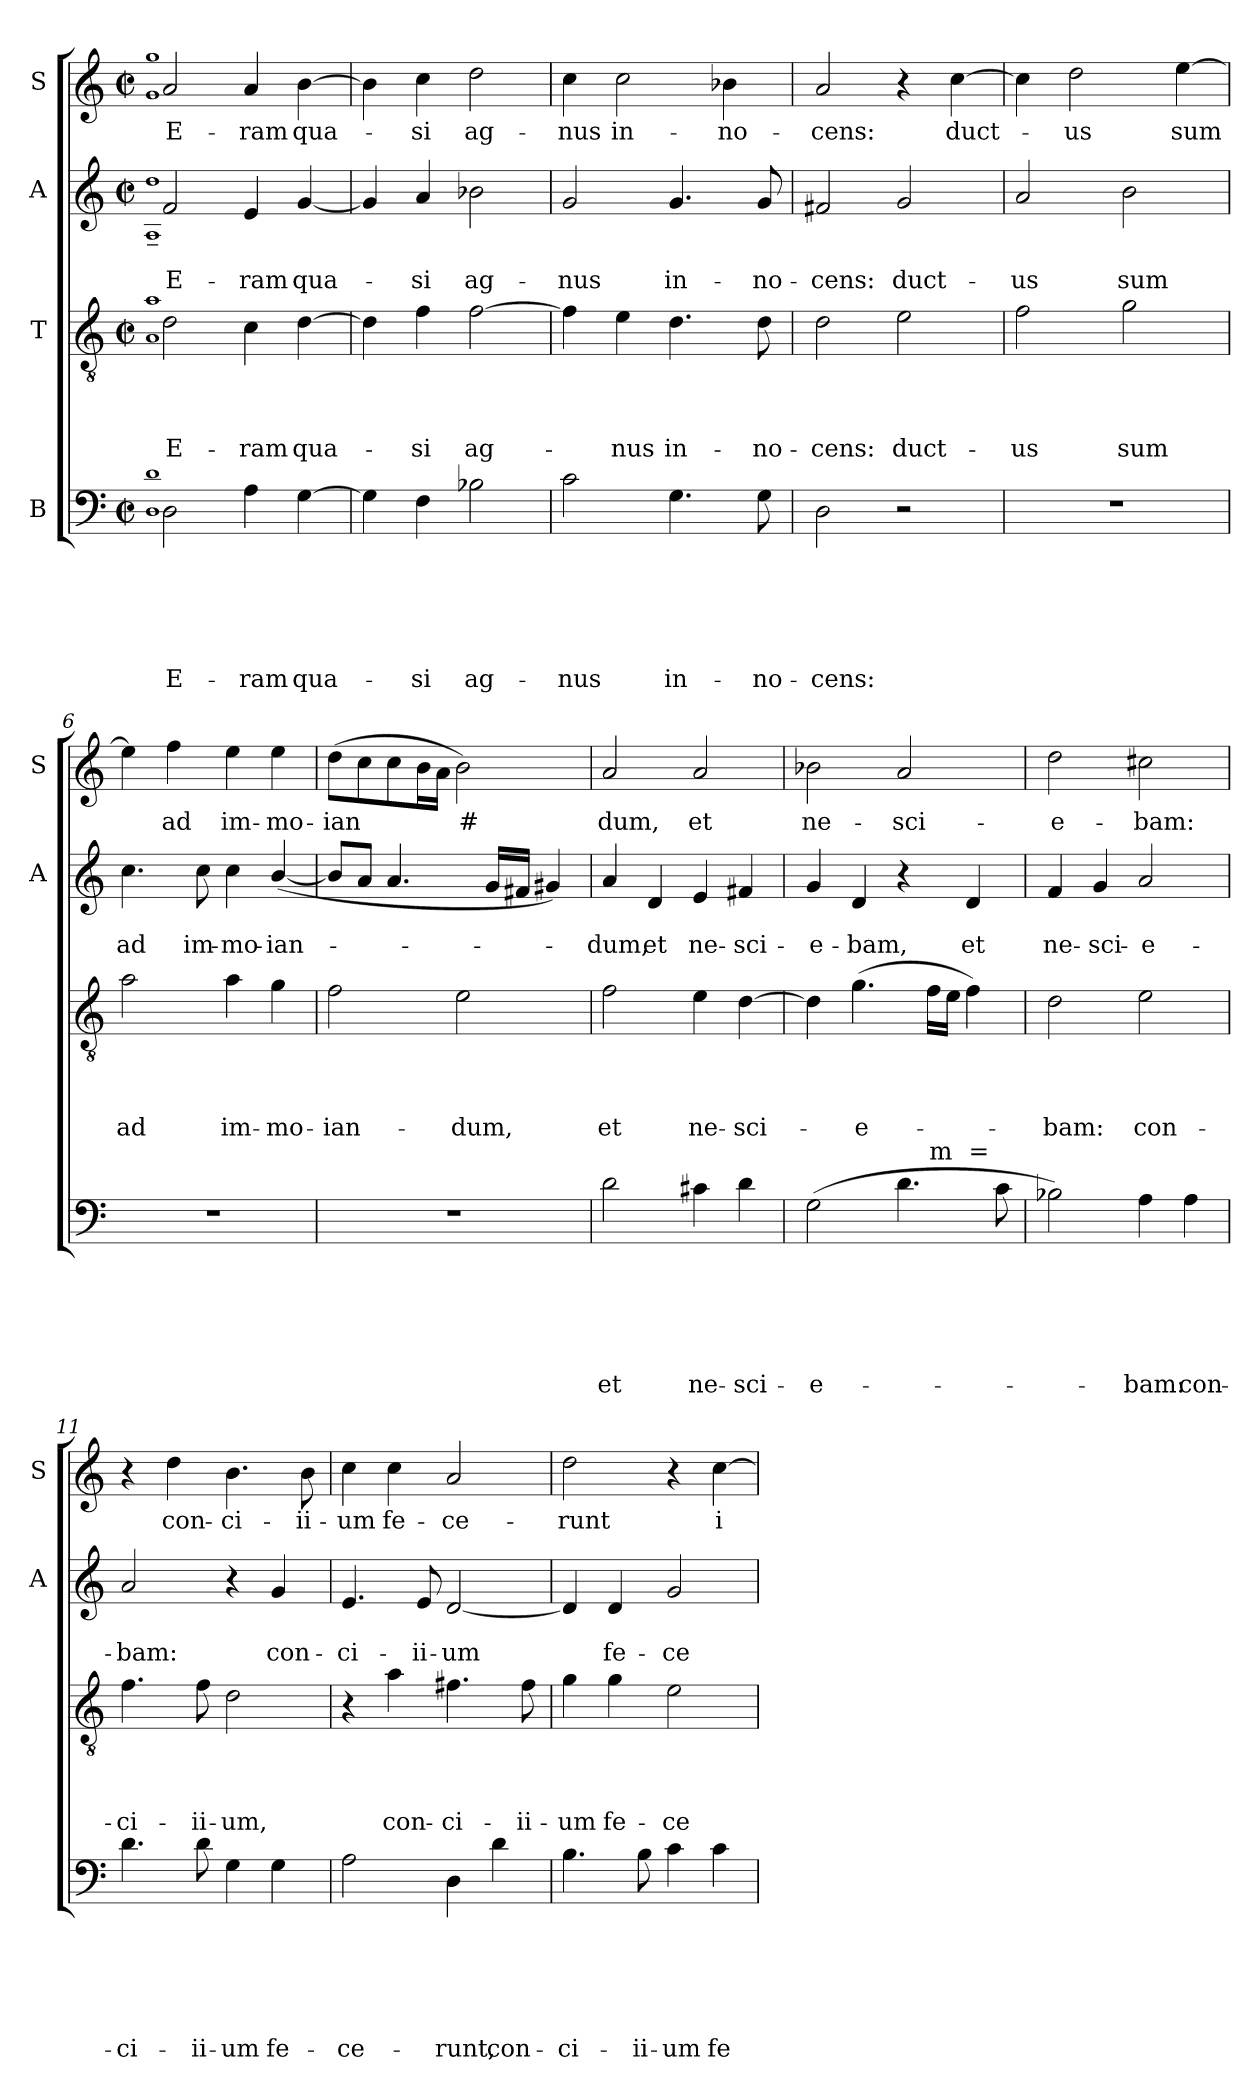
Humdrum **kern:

**kern	**text	**text	**text	**text	**text	**text	**kern	**text	**text	**text	**text	**text	**kern	**text	**text	**kern	**text
*part4	*part4	*part4	*part4	*part4	*part4	*part4	*part3	*part3	*part3	*part3	*part3	*part3	*part2	*part2	*part2	*part1	*part1
*staff4	*staff4	*staff4	*staff4	*staff4	*staff4	*staff4	*staff3	*staff3	*staff3	*staff3	*staff3	*staff3	*staff2	*staff2	*staff2	*staff1	*staff1
*I"B	*	*	*	*	*	*	*I"T	*	*	*	*	*	*I"A	*	*	*I"S	*
*	*	*	*	*	*	*	*	*	*	*	*	*	*I'A	*	*	*I'S	*
*clefF4	*	*	*	*	*	*	*clefGv2	*	*	*	*	*	*clefG2	*	*	*clefG2	*
*k[]	*	*	*	*	*	*	*k[]	*	*	*	*	*	*k[]	*	*	*k[]	*
*C:	*	*	*	*	*	*	*C:	*	*	*	*	*	*C:	*	*	*C:	*
*M2/2	*	*	*	*	*	*	*M2/2	*	*	*	*	*	*M2/2	*	*	*M2/2	*
*met(c|)	*	*	*	*	*	*	*met(c|)	*	*	*	*	*	*met(c|)	*	*	*met(c|)	*
=1	=1	=1	=1	=1	=1	=1	=1	=1	=1	=1	=1	=1	=1	=1	=1	=1	=1
1qD 1qd	.	.	.	.	.	.	1qA 1qa	.	.	.	.	.	1qA~> 1qdd~>	.	.	1qg 1qgg	.
!	!	!	!	!	!	!LO:LY:b	!	!	!	!	!LO:LY:b	!	!	!	!LO:LY:b	!	!LO:LY:b
2D\	.	.	.	.	.	E-	2d\	.	.	.	E-	.	2f/	.	E-	2a/	E-
!	!	!	!	!	!	!LO:LY:b	!	!	!	!	!LO:LY:b	!	!	!	!LO:LY:b	!	!LO:LY:b
4A\	.	.	.	.	.	-ram	4c\	.	.	.	-ram	.	4e/	.	-ram	4a/	-ram
!	!	!	!	!	!	!LO:LY:b	!	!	!	!	!LO:LY:b	!	!	!	!LO:LY:b	!	!LO:LY:b
[>4G\	.	.	.	.	.	qua-	[>4d\	.	.	.	qua-	.	[<4g/	.	qua-	[>4b\	qua-
=2	=2	=2	=2	=2	=2	=2	=2	=2	=2	=2	=2	=2	=2	=2	=2	=2	=2
4G\]	.	.	.	.	.	.	4d\]	.	.	.	.	.	4g/]	.	.	4b\]	.
!	!	!	!	!	!	!LO:LY:b	!	!	!	!	!LO:LY:b	!	!	!	!LO:LY:b	!	!LO:LY:b
4F\	.	.	.	.	.	-si	4f\	.	.	.	-si	.	4a/	.	-si	4cc\	-si
!	!	!	!	!	!	!LO:LY:b	!	!	!	!	!LO:LY:b	!	!	!	!LO:LY:b	!	!LO:LY:b
2B-X\	.	.	.	.	.	ag-	[>2f\	.	.	.	ag-	.	2b-X\	.	ag-	2dd\	ag-
=3	=3	=3	=3	=3	=3	=3	=3	=3	=3	=3	=3	=3	=3	=3	=3	=3	=3
!	!	!	!	!	!	!LO:LY:b	!	!	!	!	!	!	!	!	!LO:LY:b	!	!LO:LY:b
2c\	.	.	.	.	.	-nus	4f\]	.	.	.	.	.	2g/	.	-nus	4cc\	-nus
!	!	!	!	!	!	!	!	!	!	!	!LO:LY:b	!	!	!	!	!	!LO:LY:b
.	.	.	.	.	.	.	4e\	.	.	.	-nus	.	.	.	.	2cc\	in-
!	!	!	!	!	!	!LO:LY:b	!	!	!	!	!LO:LY:b	!	!	!	!LO:LY:b	!	!
4.G\	.	.	.	.	.	in-	4.d\	.	.	.	in-	.	4.g/	.	in-	.	.
!	!	!	!	!	!	!	!	!	!	!	!	!	!	!	!	!	!LO:LY:b
.	.	.	.	.	.	.	.	.	.	.	.	.	.	.	.	4b-X\	-no-
!	!	!	!	!	!	!LO:LY:b	!	!	!	!	!LO:LY:b	!	!	!	!LO:LY:b	!	!
8G\	.	.	.	.	.	-no-	8d\	.	.	.	-no-	.	8g/	.	-no-	.	.
=4	=4	=4	=4	=4	=4	=4	=4	=4	=4	=4	=4	=4	=4	=4	=4	=4	=4
!	!	!	!	!	!	!LO:LY:b	!	!	!	!	!LO:LY:b	!	!	!	!LO:LY:b	!	!LO:LY:b
2D\	.	.	.	.	.	-cens:	2d\	.	.	.	-cens:	.	2f#X/	.	-cens:	2a/	-cens:
!	!	!	!	!	!	!	!	!	!	!	!LO:LY:b	!	!	!	!LO:LY:b	!	!
2r	.	.	.	.	.	.	2e\	.	.	.	duct-	.	2g/	.	duct-	4r	.
!	!	!	!	!	!	!	!	!	!	!	!	!	!	!	!	!	!LO:LY:b
.	.	.	.	.	.	.	.	.	.	.	.	.	.	.	.	[>4cc\	duct-
=5	=5	=5	=5	=5	=5	=5	=5	=5	=5	=5	=5	=5	=5	=5	=5	=5	=5
!	!	!	!	!	!	!	!	!	!	!	!LO:LY:b	!	!	!	!LO:LY:b	!	!
1r	.	.	.	.	.	.	2f\	.	.	.	-us	.	2a/	.	-us	4cc\]	.
!	!	!	!	!	!	!	!	!	!	!	!	!	!	!	!	!	!LO:LY:b
.	.	.	.	.	.	.	.	.	.	.	.	.	.	.	.	2dd\	-us
!	!	!	!	!	!	!	!	!	!	!	!LO:LY:b	!	!	!	!LO:LY:b	!	!
.	.	.	.	.	.	.	2g\	.	.	.	sum	.	2b\	.	sum	.	.
!	!	!	!	!	!	!	!	!	!	!	!	!	!	!	!	!	!LO:LY:b
.	.	.	.	.	.	.	.	.	.	.	.	.	.	.	.	[<4ee\	sum
!!LO:LB:g=z
=6	=6	=6	=6	=6	=6	=6	=6	=6	=6	=6	=6	=6	=6	=6	=6	=6	=6
!	!	!	!	!	!	!	!	!	!	!	!LO:LY:b	!	!	!	!LO:LY:b	!	!
1r	.	.	.	.	.	.	2a\	.	.	.	ad	.	4.cc\	.	ad	4ee\]	.
!	!	!	!	!	!	!	!	!	!	!	!	!	!	!	!	!	!LO:LY:b
.	.	.	.	.	.	.	.	.	.	.	.	.	.	.	.	4ff\	ad
!	!	!	!	!	!	!	!	!	!	!	!	!	!	!	!LO:LY:b	!	!
.	.	.	.	.	.	.	.	.	.	.	.	.	8cc\	.	im-	.	.
!	!	!	!	!	!	!	!	!	!	!	!LO:LY:b	!	!	!	!LO:LY:b	!	!LO:LY:b
.	.	.	.	.	.	.	4a\	.	.	.	im-	.	4cc\	.	-mo-	4ee\	im-
!	!	!	!	!	!	!	!	!	!	!	!LO:LY:b:rj	!	!	!	!LO:LY:b:rj	!	!LO:LY:b:rj
.	.	.	.	.	.	.	4g\	.	.	.	-mo-	.	(<[<4b/	.	-ian-	4ee\	-mo-
=7	=7	=7	=7	=7	=7	=7	=7	=7	=7	=7	=7	=7	=7	=7	=7	=7	=7
!	!	!	!	!	!	!	!	!	!	!	!LO:LY:b	!	!	!	!	!	!LO:LY:b
1r	.	.	.	.	.	.	2f\	.	.	.	-ian-	.	8b/L]	.	.	(>8dd\L	-ian
.	.	.	.	.	.	.	.	.	.	.	.	.	8a/J	.	.	8cc\	.
.	.	.	.	.	.	.	.	.	.	.	.	.	4.a/	.	.	8cc\	.
.	.	.	.	.	.	.	.	.	.	.	.	.	.	.	.	16b\L	.
.	.	.	.	.	.	.	.	.	.	.	.	.	.	.	.	16a\JJ	.
!	!	!	!	!	!	!	!	!	!	!	!LO:LY:b	!	!	!	!	!	!LO:LY:b
.	.	.	.	.	.	.	2e\	.	.	.	-dum,	.	.	.	.	2b\)	#
.	.	.	.	.	.	.	.	.	.	.	.	.	16g/LL	.	.	.	.
.	.	.	.	.	.	.	.	.	.	.	.	.	16f#/JJ	.	.	.	.
.	.	.	.	.	.	.	.	.	.	.	.	.	4g#/)	.	.	.	.
=8	=8	=8	=8	=8	=8	=8	=8	=8	=8	=8	=8	=8	=8	=8	=8	=8	=8
!	!	!	!	!	!	!LO:LY:b	!	!	!	!	!LO:LY:b	!	!	!	!LO:LY:b	!	!LO:LY:b
2d\	.	.	.	.	.	et	2f\	.	.	.	et	.	4a/	.	-dum,	2a/	dum,
!	!	!	!	!	!	!	!	!	!	!	!	!	!	!	!LO:LY:b	!	!
.	.	.	.	.	.	.	.	.	.	.	.	.	4d/	.	et	.	.
!	!	!	!	!	!	!LO:LY:b	!	!	!	!	!LO:LY:b	!	!	!	!LO:LY:b	!	!LO:LY:b
4c#X\	.	.	.	.	.	ne-	4e\	.	.	.	ne-	.	4e/	.	ne-	2a/	et
!	!	!	!	!	!	!LO:LY:b	!	!	!	!	!LO:LY:b	!	!	!	!LO:LY:b	!	!
4d\	.	.	.	.	.	-sci-	[>4d\	.	.	.	-sci-	.	4f#X/	.	-sci-	.	.
=9	=9	=9	=9	=9	=9	=9	=9	=9	=9	=9	=9	=9	=9	=9	=9	=9	=9
!	!	!	!	!	!	!LO:LY:b	!	!	!	!	!	!	!	!	!LO:LY:b	!	!LO:LY:b
(<2G\	.	.	.	.	.	-e-	4d\]	.	.	.	.	.	4g/	.	-e-	2b-X\	ne-
!	!	!	!	!	!	!	!	!	!	!	!LO:LY:b	!	!	!	!LO:LY:b	!	!
.	.	.	.	.	.	.	(>4.g\	.	.	.	-e-	.	4d/	.	-bam,	.	.
!	!	!	!	!	!	!	!	!	!	!	!	!	!	!	!	!	!LO:LY:b
4.d\	.	.	.	.	.	.	.	.	.	.	.	.	4r	.	.	2a/	-sci-
!	!	!	!	!	!	!	!	!	!	!	!	!LO:LY:b:rj	!	!	!	!	!
.	.	.	.	.	.	.	16f\LL	.	.	.	.	m	.	.	.	.	.
.	.	.	.	.	.	.	16e\JJ	.	.	.	.	.	.	.	.	.	.
!	!	!	!	!	!	!	!	!	!	!	!	!LO:LY:b	!	!	!LO:LY:b	!	!
.	.	.	.	.	.	.	4f\)	.	.	.	.	=	4d/	.	et	.	.
8c\	.	.	.	.	.	.	.	.	.	.	.	.	.	.	.	.	.
=10	=10	=10	=10	=10	=10	=10	=10	=10	=10	=10	=10	=10	=10	=10	=10	=10	=10
!	!	!	!	!	!	!	!	!	!	!	!LO:LY:b	!	!	!	!LO:LY:b	!	!LO:LY:b
2B-X\)	.	.	.	.	.	.	2d\	.	.	.	-bam:	.	4f/	.	ne-	2dd\	-e-
!	!	!	!	!	!	!	!	!	!	!	!	!	!	!	!LO:LY:b:rj	!	!
.	.	.	.	.	.	.	.	.	.	.	.	.	4g/	.	-sci-	.	.
!	!	!	!	!	!	!LO:LY:b	!	!	!	!	!LO:LY:b	!	!	!	!LO:LY:b	!	!LO:LY:b
4A\	.	.	.	.	.	-bam:	2e\	.	.	.	con-	.	2a/	.	-e-	2cc#X\	-bam:
!	!	!	!	!	!	!LO:LY:b	!	!	!	!	!	!	!	!	!	!	!
4A\	.	.	.	.	.	con-	.	.	.	.	.	.	.	.	.	.	.
!!LO:LB:g=z
=11	=11	=11	=11	=11	=11	=11	=11	=11	=11	=11	=11	=11	=11	=11	=11	=11	=11
!	!	!	!	!	!	!LO:LY:b	!	!	!	!	!LO:LY:b	!	!	!	!LO:LY:b	!	!
4.d\	.	.	.	.	.	-ci-	4.f\	.	.	.	-ci-	.	2a/	.	-bam:	4r	.
!	!	!	!	!	!	!	!	!	!	!	!	!	!	!	!	!	!LO:LY:b
.	.	.	.	.	.	.	.	.	.	.	.	.	.	.	.	4dd\	con-
!	!	!	!	!	!	!LO:LY:b	!	!	!	!	!LO:LY:b	!	!	!	!	!	!
8d\	.	.	.	.	.	-ii-	8f\	.	.	.	-ii-	.	.	.	.	.	.
!	!	!	!	!	!	!LO:LY:b	!	!	!	!	!LO:LY:b	!	!	!	!	!	!LO:LY:b:rj
4G\	.	.	.	.	.	-um	2d\	.	.	.	-um,	.	4r	.	.	4.b\	-ci-
!	!	!	!	!	!	!LO:LY:b	!	!	!	!	!	!	!	!	!LO:LY:b	!	!
4G\	.	.	.	.	.	fe-	.	.	.	.	.	.	4g/	.	con-	.	.
!	!	!	!	!	!	!	!	!	!	!	!	!	!	!	!	!	!LO:LY:b
.	.	.	.	.	.	.	.	.	.	.	.	.	.	.	.	8b\	-ii-
=12	=12	=12	=12	=12	=12	=12	=12	=12	=12	=12	=12	=12	=12	=12	=12	=12	=12
!	!	!	!	!	!	!LO:LY:b	!	!	!	!	!	!	!	!	!LO:LY:b	!	!LO:LY:b
2A\	.	.	.	.	.	-ce-	4r	.	.	.	.	.	4.e/	.	-ci-	4cc\	-um
!	!	!	!	!	!	!	!	!	!	!	!LO:LY:b	!	!	!	!	!	!LO:LY:b
.	.	.	.	.	.	.	4a\	.	.	.	con-	.	.	.	.	4cc\	fe-
!	!	!	!	!	!	!	!	!	!	!	!	!	!	!	!LO:LY:b	!	!
.	.	.	.	.	.	.	.	.	.	.	.	.	8e/	.	-ii-	.	.
!	!	!	!	!	!	!LO:LY:b	!	!	!	!	!LO:LY:b	!	!	!	!LO:LY:b	!	!LO:LY:b
4D\	.	.	.	.	.	-runt,	4.f#X\	.	.	.	-ci-	.	[<2d/	.	-um	2a/	-ce-
!	!	!	!	!	!	!LO:LY:b	!	!	!	!	!	!	!	!	!	!	!
4d\	.	.	.	.	.	con-	.	.	.	.	.	.	.	.	.	.	.
!	!	!	!	!	!	!	!	!	!	!	!LO:LY:b	!	!	!	!	!	!
.	.	.	.	.	.	.	8f#\	.	.	.	-ii-	.	.	.	.	.	.
=13	=13	=13	=13	=13	=13	=13	=13	=13	=13	=13	=13	=13	=13	=13	=13	=13	=13
!	!	!	!	!	!	!LO:LY:b	!	!	!	!	!LO:LY:b	!	!	!	!	!	!LO:LY:b
4.B\	.	.	.	.	.	-ci-	4g\	.	.	.	-um	.	4d/]	.	.	2dd\	-runt
!	!	!	!	!	!	!	!	!	!	!	!LO:LY:b	!	!	!	!LO:LY:b	!	!
.	.	.	.	.	.	.	4g\	.	.	.	fe-	.	4d/	.	fe-	.	.
!	!	!	!	!	!	!LO:LY:b	!	!	!	!	!	!	!	!	!	!	!
8B\	.	.	.	.	.	-ii-	.	.	.	.	.	.	.	.	.	.	.
!	!	!	!	!	!	!LO:LY:b	!	!	!	!	!LO:LY:b	!	!	!	!LO:LY:b	!	!
4c\	.	.	.	.	.	-um	2e\	.	.	.	-ce-	.	2g/	.	-ce-	4r	.
!	!	!	!	!	!	!LO:LY:b	!	!	!	!	!	!	!	!	!	!	!LO:LY:b:rj
4c\	.	.	.	.	.	fe-	.	.	.	.	.	.	.	.	.	[>4cc\	i-
=	=	=	=	=	=	=	=	=	=	=	=	=	=	=	=	=	=
*-	*-	*-	*-	*-	*-	*-	*-	*-	*-	*-	*-	*-	*-	*-	*-	*-	*-
